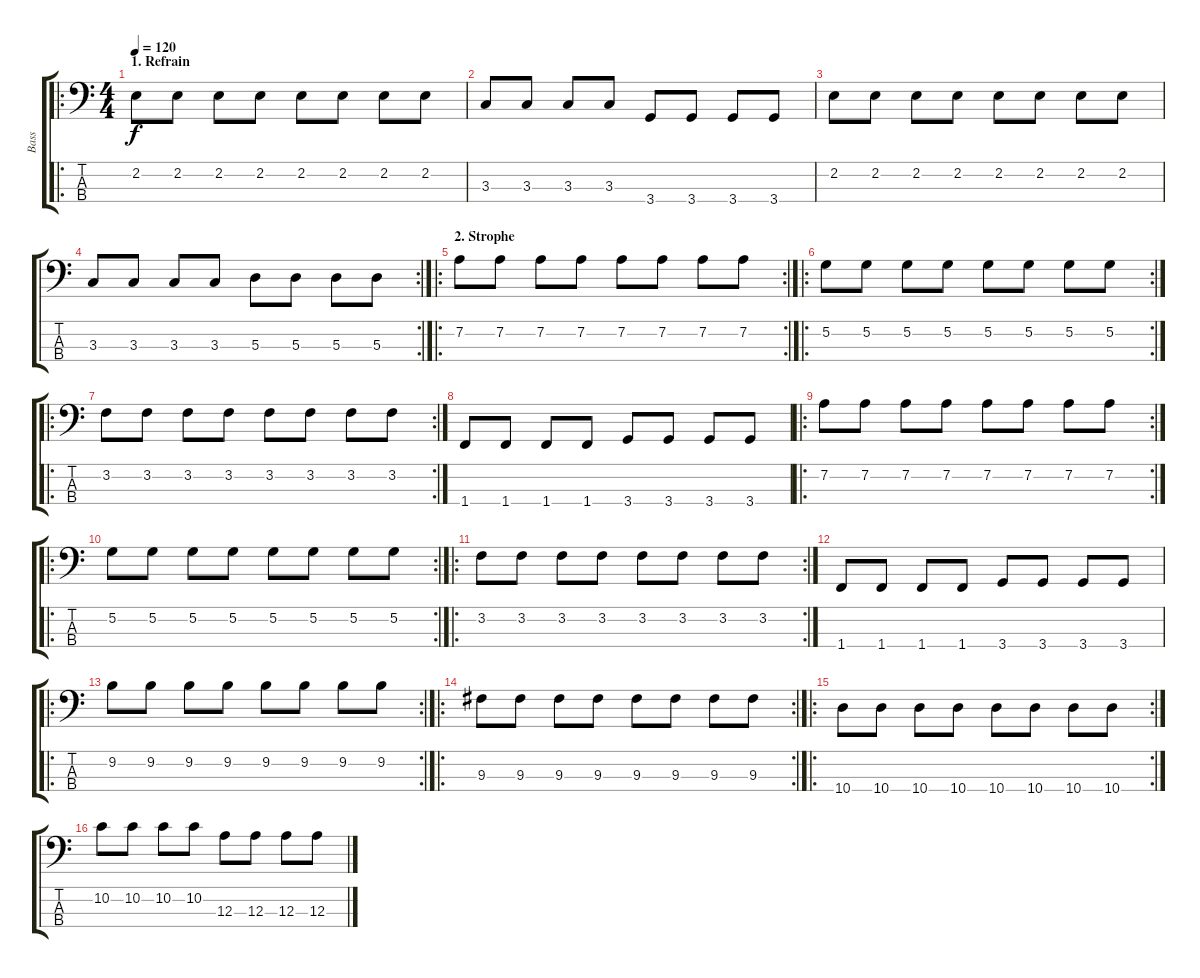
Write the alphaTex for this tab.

\track ("Bass" "Bass") {instrument acousticbass}
\staff {score tabs}
\tuning (G2 D2 A1 E1) {hide}
\ro
\ts (4 4)
\section ("" "1. Refrain")
\tempo 120
\clef f4
\ks c
2.2.8{dy f} 2.2.8 2.2.8 2.2.8 2.2.8 2.2.8 2.2.8 2.2.8 |
3.3.8 3.3.8 3.3.8 3.3.8 3.4.8 3.4.8 3.4.8 3.4.8 |
2.2.8 2.2.8 2.2.8 2.2.8 2.2.8 2.2.8 2.2.8 2.2.8 |
\rc 2
3.3.8 3.3.8 3.3.8 3.3.8 5.3.8 5.3.8 5.3.8 5.3.8 |
\ro
\rc 2
\section ("" "2. Strophe")
7.2.8 7.2.8 7.2.8 7.2.8 7.2.8 7.2.8 7.2.8 7.2.8 |
\ro
\rc 2
5.2.8 5.2.8 5.2.8 5.2.8 5.2.8 5.2.8 5.2.8 5.2.8 |
\ro
\rc 2
3.2.8 3.2.8 3.2.8 3.2.8 3.2.8 3.2.8 3.2.8 3.2.8 |
1.4.8 1.4.8 1.4.8 1.4.8 3.4.8 3.4.8 3.4.8 3.4.8 |
\ro
\rc 2
7.2.8 7.2.8 7.2.8 7.2.8 7.2.8 7.2.8 7.2.8 7.2.8 |
\ro
\rc 2
5.2.8 5.2.8 5.2.8 5.2.8 5.2.8 5.2.8 5.2.8 5.2.8 |
\ro
\rc 2
3.2.8 3.2.8 3.2.8 3.2.8 3.2.8 3.2.8 3.2.8 3.2.8 |
1.4.8 1.4.8 1.4.8 1.4.8 3.4.8 3.4.8 3.4.8 3.4.8 |
\ro
\rc 2
9.2.8 9.2.8 9.2.8 9.2.8 9.2.8 9.2.8 9.2.8 9.2.8 |
\ro
\rc 2
9.3.8 9.3.8 9.3.8 9.3.8 9.3.8 9.3.8 9.3.8 9.3.8 |
\ro
\rc 2
10.4.8 10.4.8 10.4.8 10.4.8 10.4.8 10.4.8 10.4.8 10.4.8 |
10.2.8 10.2.8 10.2.8 10.2.8 12.3.8 12.3.8 12.3.8 12.3.8
